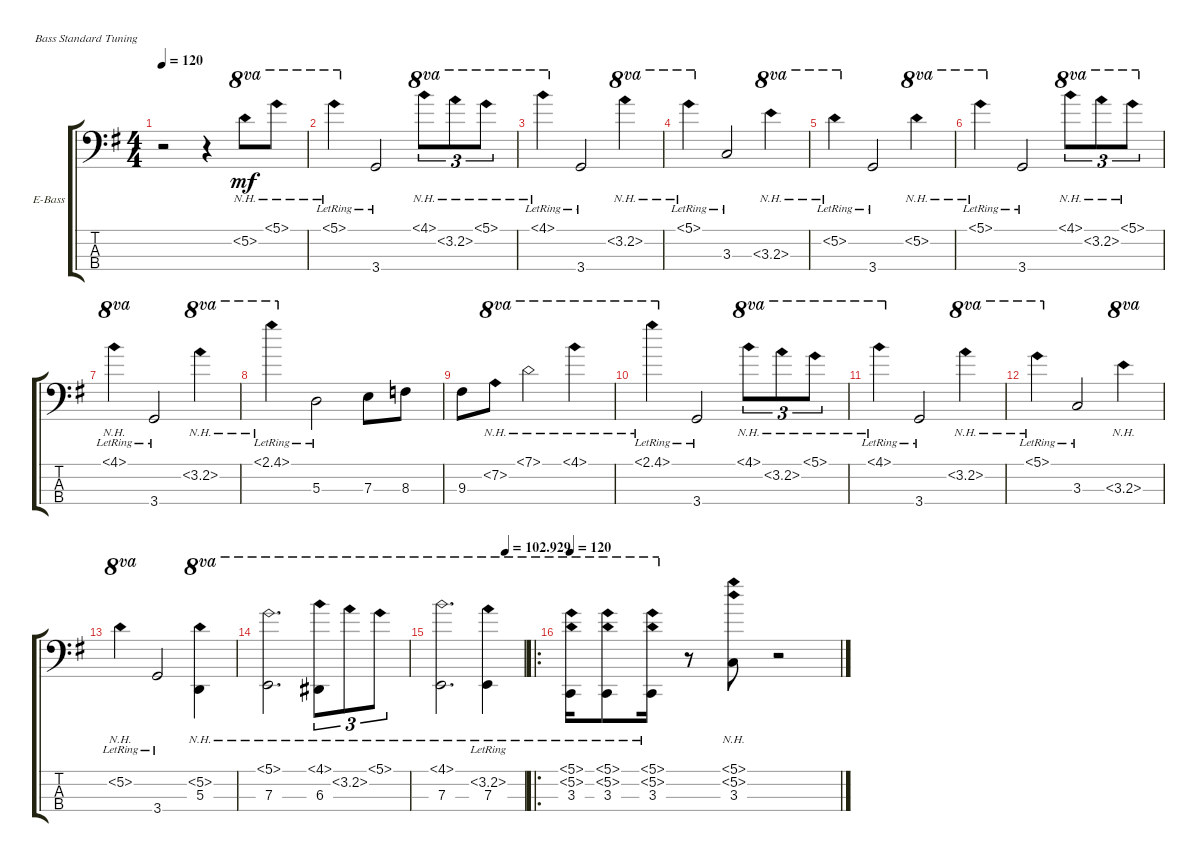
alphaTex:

\defaultSystemsLayout 4
\bracketExtendMode groupsimilarinstruments
\firstSystemTrackNameOrientation horizontal
\otherSystemsTrackNameOrientation horizontal
\track ("Electric Bass" "E-Bass") {instrument electricbassfinger}
\staff {score tabs}
\tuning (G2 D2 A1 E1)
\ts (4 4)
\tempo 120
\clef f4
\ks g
r.2{dy mf instrument electricbassfinger} r.4 5.2{nh}.8{ot 8va} 5.1{nh}.8{ot 8va} |
5.1{nh lr}.4{ot 8va} 3.4{lr}.2 4.1{nh}.8{tu (3 2) ot 8va} 3.2{nh}.8{tu (3 2) ot 8va} 5.1{nh}.8{tu (3 2) ot 8va} |
4.1{nh lr}.4{ot 8va} 3.4{lr}.2 3.2{nh}.4{ot 8va} |
5.1{nh lr}.4{ot 8va} 3.3{lr}.2 3.3{nh}.4{ot 8va} |
5.2{nh lr}.4{ot 8va} 3.4{lr}.2 5.2{nh}.4{ot 8va} |
5.1{nh lr}.4{ot 8va} 3.4{lr}.2 4.1{nh}.8{tu (3 2) ot 8va} 3.2{nh}.8{tu (3 2) ot 8va} 5.1{nh}.8{tu (3 2) ot 8va} |
4.1{nh lr}.4{ot 8va} 3.4{lr}.2 3.2{nh}.4{ot 8va} |
2.1{nh lr}.4{ot 8va} 5.3{lr}.2 7.3.8 8.3.8 |
9.3.8 7.2{nh}.8{ot 8va} 7.1{nh}.2{ot 8va} 4.1{nh}.4{ot 8va} |
2.1{nh lr}.4{ot 8va} 3.4{lr}.2 4.1{nh}.8{tu (3 2) ot 8va} 3.2{nh}.8{tu (3 2) ot 8va} 5.1{nh}.8{tu (3 2) ot 8va} |
4.1{nh lr}.4{ot 8va} 3.4{lr}.2 3.2{nh}.4{ot 8va} |
5.1{nh lr}.4{ot 8va} 3.3{lr}.2 3.3{nh}.4{ot 8va} |
5.2{nh lr}.4{ot 8va} 3.4{lr}.2 (5.2{nh} 5.3).4{ot 8va} |
(7.3 5.1{nh}).2{d ot 8va} (4.1{nh} 6.3).8{tu (3 2) ot 8va} 3.2{nh}.8{tu (3 2) ot 8va} 5.1{nh}.8{tu (3 2) ot 8va} |
\tempo (102.929 0.78125)
(4.1{nh} 7.3).2{d ot 8va} (3.2{nh lr} 7.3{lr}).4{ot 8va} |
\ro
\tempo 120
(5.2{nh} 5.1{nh} 3.3).16{ot 8va} (5.2{nh} 5.1{nh} 3.3).8{ot 8va} (5.2{nh} 5.1{nh} 3.3).16{ot 8va} r.8 (5.2{nh} 5.1{nh} 3.3).8 r.2
